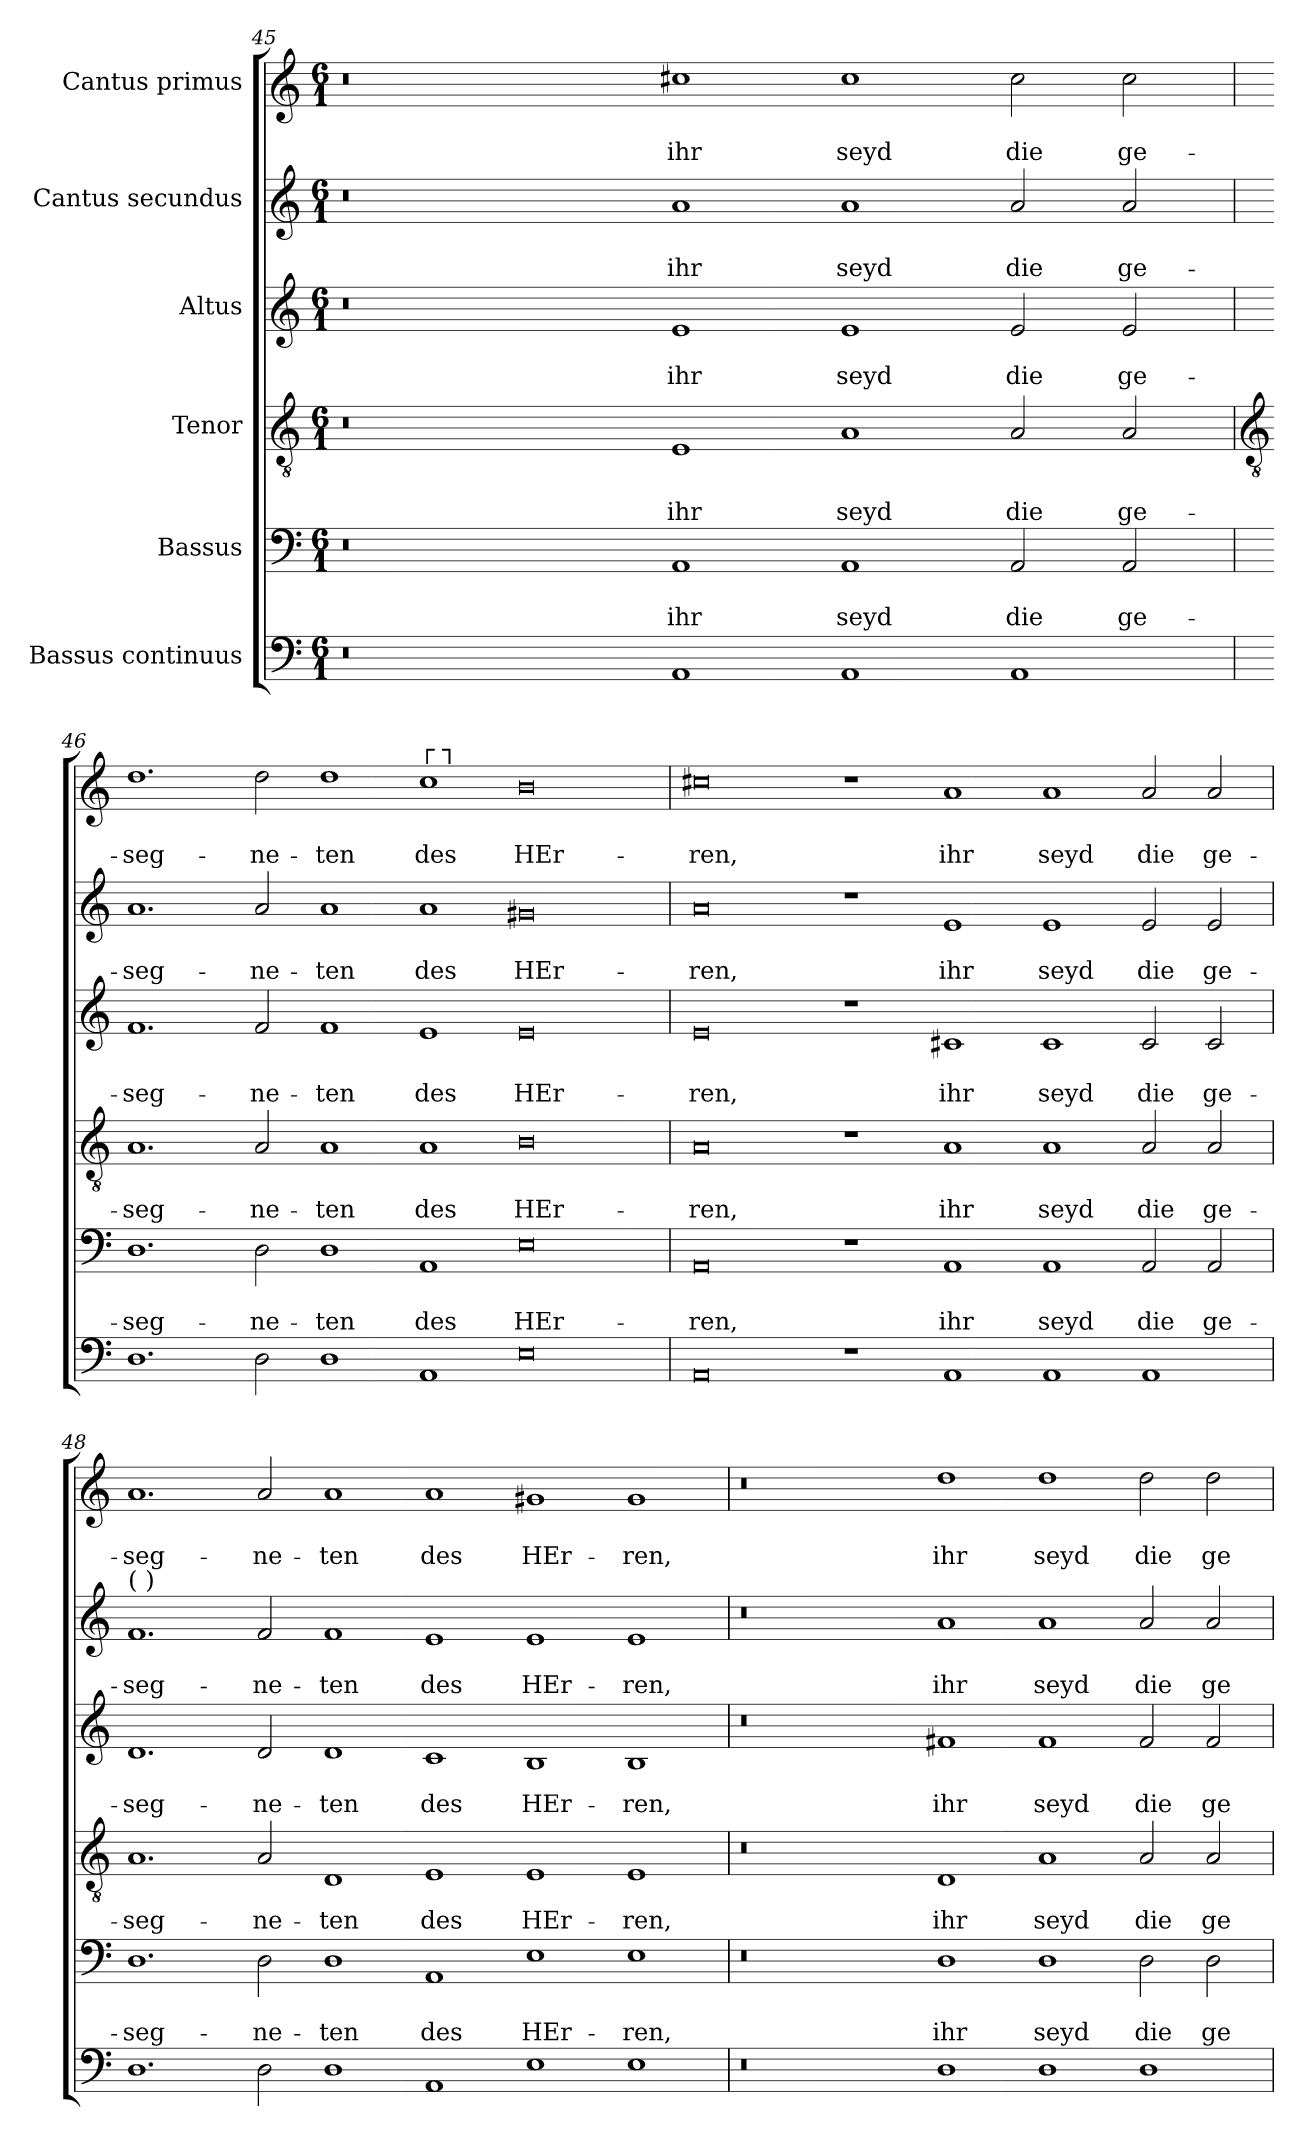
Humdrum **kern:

**kern	**kern	**text	**text	**kern	**text	**text	**kern	**text	**text	**kern	**text	**text	**kern	**text	**text
*part6	*part5	*part5	*part5	*part4	*part4	*part4	*part3	*part3	*part3	*part2	*part2	*part2	*part1	*part1	*part1
*staff6	*staff5	*staff5	*staff5	*staff4	*staff4	*staff4	*staff3	*staff3	*staff3	*staff2	*staff2	*staff2	*staff1	*staff1	*staff1
*I"Bassus continuus	*I"Bassus	*	*	*I"Tenor	*	*	*I"Altus	*	*	*I"Cantus secundus	*	*	*I"Cantus primus	*	*
*clefF4	*clefF4	*	*	*clefGv2	*	*	*clefG2	*	*	*clefG2	*	*	*clefG2	*	*
*k[]	*k[]	*	*	*k[]	*	*	*k[]	*	*	*k[]	*	*	*k[]	*	*
*C:	*C:	*	*	*C:	*	*	*C:	*	*	*C:	*	*	*C:	*	*
*M6/1	*M6/1	*	*	*M6/1	*	*	*M6/1	*	*	*M6/1	*	*	*M6/1	*	*
=45	=45	=45	=45	=45	=45	=45	=45	=45	=45	=45	=45	=45	=45	=45	=45
0.r	0.r	.	.	0.r	.	.	0.r	.	.	0.r	.	.	0.r	.	.
!	!	!	!LO:LY:b	!	!	!LO:LY:b	!	!	!LO:LY:b	!	!	!LO:LY:b	!	!	!LO:LY:b
1AA	1AA	.	ihr	1E	.	ihr	1e	.	ihr	1a	.	ihr	1cc#X	.	ihr
!	!	!	!LO:LY:b	!	!	!LO:LY:b	!	!	!LO:LY:b	!	!	!LO:LY:b	!	!	!LO:LY:b
1AA	1AA	.	seyd	1A	.	seyd	1e	.	seyd	1a	.	seyd	1cc#	.	seyd
!	!	!	!LO:LY:b	!	!	!LO:LY:b	!	!	!LO:LY:b	!	!	!LO:LY:b	!	!	!LO:LY:b
1AA	2AA	.	die	2A	.	die	2e	.	die	2a	.	die	2cc#	.	die
!	!	!	!LO:LY:b	!	!	!LO:LY:b	!	!	!LO:LY:b	!	!	!LO:LY:b	!	!	!LO:LY:b
.	2AA	.	ge-	2A	.	ge-	2e	.	ge-	2a	.	ge-	2cc#	.	ge-
!!LO:LB:g=z
=46	=46	=46	=46	=46	=46	=46	=46	=46	=46	=46	=46	=46	=46	=46	=46
*	*	*	*	*clefGv2	*	*	*	*	*	*	*	*	*	*	*
!	!	!	!LO:LY:b	!	!	!LO:LY:b	!	!	!LO:LY:b	!	!	!LO:LY:b	!	!	!LO:LY:b
1.D	1.D	.	-seg-	1.A	.	-seg-	1.f	.	-seg-	1.a	.	-seg-	1.dd	.	-seg-
!	!	!	!LO:LY:b	!	!	!LO:LY:b	!	!	!LO:LY:b	!	!	!LO:LY:b	!	!	!LO:LY:b
2D	2D	.	-ne-	2A	.	-ne-	2f	.	-ne-	2a	.	-ne-	2dd	.	-ne-
!	!	!	!LO:LY:b	!	!	!LO:LY:b	!	!	!LO:LY:b	!	!	!LO:LY:b	!	!	!LO:LY:b
1D	1D	.	-ten	1A	.	-ten	1f	.	-ten	1a	.	-ten	1dd	.	-ten
!	!	!	!	!	!	!	!	!	!	!	!	!	!LO:TX:a:t=┌            ┐	!	!
!	!	!	!LO:LY:b	!	!	!LO:LY:b	!	!	!LO:LY:b	!	!	!LO:LY:b	!	!	!LO:LY:b
1AA	1AA	.	des	1A	.	des	1e	.	des	1a	.	des	1cc	.	des
!	!	!	!LO:LY:b	!	!	!LO:LY:b	!	!	!LO:LY:b	!	!	!LO:LY:b	!	!	!LO:LY:b
0E	0E	.	HEr-	0B	.	HEr-	0e	.	HEr-	0g#X	.	HEr-	0b	.	HEr-
=47	=47	=47	=47	=47	=47	=47	=47	=47	=47	=47	=47	=47	=47	=47	=47
!	!	!	!LO:LY:b	!	!	!LO:LY:b	!	!	!LO:LY:b	!	!	!LO:LY:b	!	!	!LO:LY:b
0AA	0AA	.	-ren,	0A	.	-ren,	0e	.	-ren,	0a	.	-ren,	0cc#X	.	-ren,
1r	1r	.	.	1r	.	.	1r	.	.	1r	.	.	1r	.	.
!	!	!	!LO:LY:b	!	!	!LO:LY:b	!	!	!LO:LY:b	!	!	!LO:LY:b	!	!	!LO:LY:b
1AA	1AA	.	ihr	1A	.	ihr	1c#X	.	ihr	1e	.	ihr	1a	.	ihr
!	!	!	!LO:LY:b	!	!	!LO:LY:b	!	!	!LO:LY:b	!	!	!LO:LY:b	!	!	!LO:LY:b
1AA	1AA	.	seyd	1A	.	seyd	1c#	.	seyd	1e	.	seyd	1a	.	seyd
!	!	!	!LO:LY:b	!	!	!LO:LY:b	!	!	!LO:LY:b	!	!	!LO:LY:b	!	!	!LO:LY:b
1AA	2AA	.	die	2A	.	die	2c#	.	die	2e	.	die	2a	.	die
!	!	!	!LO:LY:b	!	!	!LO:LY:b	!	!	!LO:LY:b	!	!	!LO:LY:b	!	!	!LO:LY:b
.	2AA	.	ge-	2A	.	ge-	2c#	.	ge-	2e	.	ge-	2a	.	ge-
=48	=48	=48	=48	=48	=48	=48	=48	=48	=48	=48	=48	=48	=48	=48	=48
!	!	!	!	!	!	!	!	!	!	!LO:TX:a:t=(  )	!	!	!	!	!
!	!	!	!LO:LY:b	!	!	!LO:LY:b	!	!	!LO:LY:b	!	!	!LO:LY:b	!	!	!LO:LY:b
1.D	1.D	.	-seg-	1.A	.	-seg-	1.d	.	-seg-	1.f	.	-seg-	1.a	.	-seg-
!	!	!	!LO:LY:b	!	!	!LO:LY:b	!	!	!LO:LY:b	!	!	!LO:LY:b	!	!	!LO:LY:b
2D	2D	.	-ne-	2A	.	-ne-	2d	.	-ne-	2f	.	-ne-	2a	.	-ne-
!	!	!	!LO:LY:b	!	!	!LO:LY:b	!	!	!LO:LY:b	!	!	!LO:LY:b	!	!	!LO:LY:b
1D	1D	.	-ten	1D	.	-ten	1d	.	-ten	1f	.	-ten	1a	.	-ten
!	!	!	!LO:LY:b	!	!	!LO:LY:b	!	!	!LO:LY:b	!	!	!LO:LY:b	!	!	!LO:LY:b
1AA	1AA	.	des	1E	.	des	1c	.	des	1e	.	des	1a	.	des
!	!	!	!LO:LY:b	!	!	!LO:LY:b	!	!	!LO:LY:b	!	!	!LO:LY:b	!	!	!LO:LY:b
1E	1E	.	HEr-	1E	.	HEr-	1B	.	HEr-	1e	.	HEr-	1g#X	.	HEr-
!	!	!	!LO:LY:b	!	!	!LO:LY:b	!	!	!LO:LY:b	!	!	!LO:LY:b	!	!	!LO:LY:b
1E	1E	.	-ren,	1E	.	-ren,	1B	.	-ren,	1e	.	-ren,	1g#	.	-ren,
=49	=49	=49	=49	=49	=49	=49	=49	=49	=49	=49	=49	=49	=49	=49	=49
0.r	0.r	.	.	0.r	.	.	0.r	.	.	0.r	.	.	0.r	.	.
!	!	!	!LO:LY:b	!	!	!LO:LY:b	!	!	!LO:LY:b	!	!	!LO:LY:b	!	!	!LO:LY:b
1D	1D	.	ihr	1D	.	ihr	1f#X	.	ihr	1a	.	ihr	1dd	.	ihr
!	!	!	!LO:LY:b	!	!	!LO:LY:b	!	!	!LO:LY:b	!	!	!LO:LY:b	!	!	!LO:LY:b
1D	1D	.	seyd	1A	.	seyd	1f#	.	seyd	1a	.	seyd	1dd	.	seyd
!	!	!	!LO:LY:b	!	!	!LO:LY:b	!	!	!LO:LY:b	!	!	!LO:LY:b	!	!	!LO:LY:b
1D	2D	.	die	2A	.	die	2f#	.	die	2a	.	die	2dd	.	die
!	!	!	!LO:LY:b	!	!	!LO:LY:b	!	!	!LO:LY:b	!	!	!LO:LY:b	!	!	!LO:LY:b
.	2D	.	ge-	2A	.	ge-	2f#	.	ge-	2a	.	ge-	2dd	.	ge-
=	=	=	=	=	=	=	=	=	=	=	=	=	=	=	=
*-	*-	*-	*-	*-	*-	*-	*-	*-	*-	*-	*-	*-	*-	*-	*-
